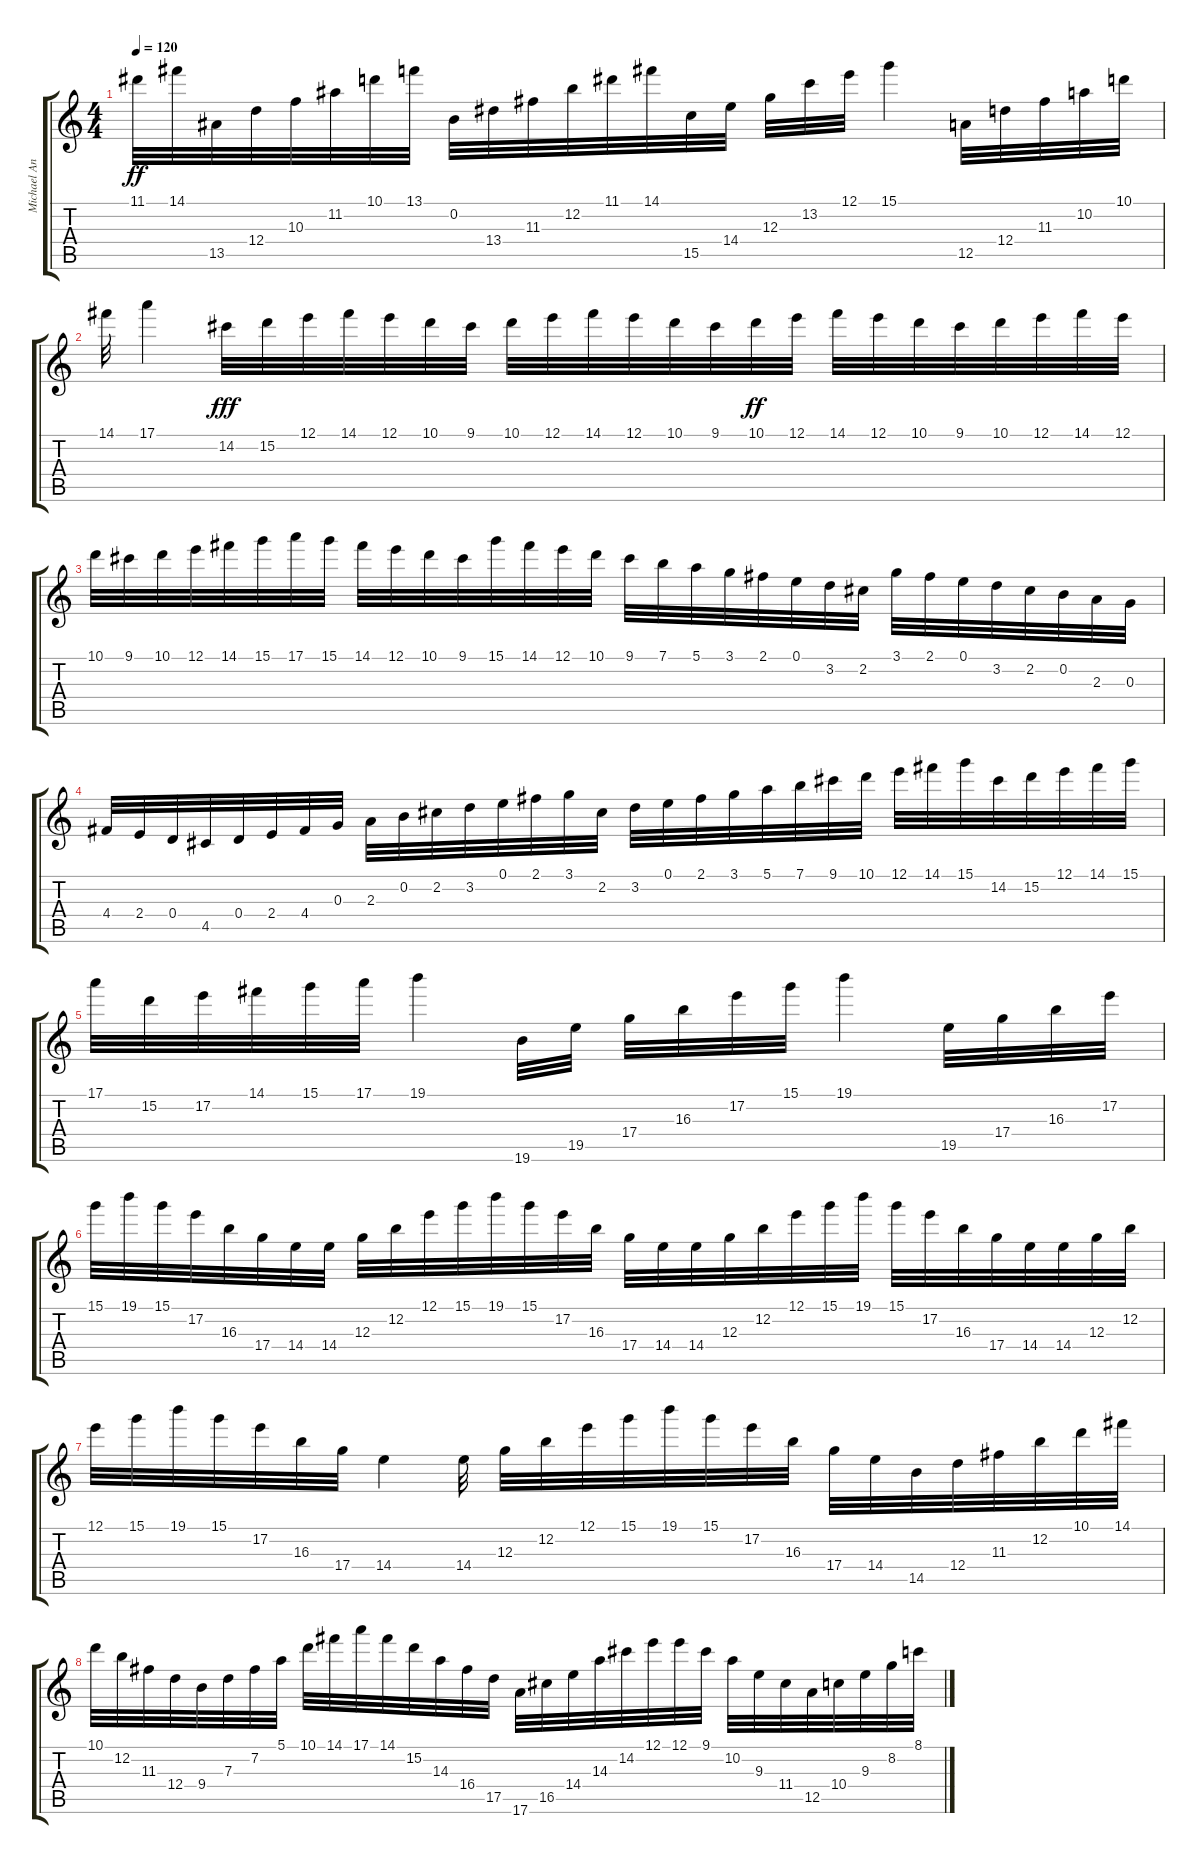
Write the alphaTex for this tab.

\track ("Michael Angelo Batio" "Michael An") {instrument distortionguitar}
\staff {score tabs}
\tuning (E4 B3 G3 D3 A2 E2) {hide}
\ts (4 4)
\tempo 120
\clef g2
\ks c
11.1.32{dy ff} 14.1.32 13.5.32 12.4.32 10.3.32 11.2.32 10.1.32 13.1.32 0.2.32 13.4.32 11.3.32 12.2.32 11.1.32 14.1.32 15.5.32 14.4.32 12.3.32 13.2.32 12.1.32 15.1.4 12.5.32 12.4.32 11.3.32 10.2.32 10.1.32 |
14.1.32 17.1.4 14.2.32{dy fff} 15.2.32 12.1.32 14.1.32 12.1.32 10.1.32 9.1.32 10.1.32 12.1.32 14.1.32 12.1.32 10.1.32 9.1.32 10.1.32{dy ff} 12.1.32 14.1.32 12.1.32 10.1.32 9.1.32 10.1.32 12.1.32 14.1.32 12.1.32 |
10.1.32 9.1.32 10.1.32 12.1.32 14.1.32 15.1.32 17.1.32 15.1.32 14.1.32 12.1.32 10.1.32 9.1.32 15.1.32 14.1.32 12.1.32 10.1.32 9.1.32 7.1.32 5.1.32 3.1.32 2.1.32 0.1.32 3.2.32 2.2.32 3.1.32 2.1.32 0.1.32 3.2.32 2.2.32 0.2.32 2.3.32 0.3.32 |
4.4.32 2.4.32 0.4.32 4.5.32 0.4.32 2.4.32 4.4.32 0.3.32 2.3.32 0.2.32 2.2.32 3.2.32 0.1.32 2.1.32 3.1.32 2.2.32 3.2.32 0.1.32 2.1.32 3.1.32 5.1.32 7.1.32 9.1.32 10.1.32 12.1.32 14.1.32 15.1.32 14.2.32 15.2.32 12.1.32 14.1.32 15.1.32 |
17.1.32 15.2.32 17.2.32 14.1.32 15.1.32 17.1.32 19.1.4 19.6.32 19.5.32 17.4.32 16.3.32 17.2.32 15.1.32 19.1.4 19.5.32 17.4.32 16.3.32 17.2.32 |
15.1.32 19.1.32 15.1.32 17.2.32 16.3.32 17.4.32 14.4.32 14.4.32 12.3.32 12.2.32 12.1.32 15.1.32 19.1.32 15.1.32 17.2.32 16.3.32 17.4.32 14.4.32 14.4.32 12.3.32 12.2.32 12.1.32 15.1.32 19.1.32 15.1.32 17.2.32 16.3.32 17.4.32 14.4.32 14.4.32 12.3.32 12.2.32 |
12.1.32 15.1.32 19.1.32 15.1.32 17.2.32 16.3.32 17.4.32 14.4.4 14.4.32 12.3.32 12.2.32 12.1.32 15.1.32 19.1.32 15.1.32 17.2.32 16.3.32 17.4.32 14.4.32 14.5.32 12.4.32 11.3.32 12.2.32 10.1.32 14.1.32 |
10.1.32 12.2.32 11.3.32 12.4.32 9.4.32 7.3.32 7.2.32 5.1.32 10.1.32 14.1.32 17.1.32 14.1.32 15.2.32 14.3.32 16.4.32 17.5.32 17.6.32 16.5.32 14.4.32 14.3.32 14.2.32 12.1.32 12.1.32 9.1.32 10.2.32 9.3.32 11.4.32 12.5.32 10.4.32 9.3.32 8.2.32 8.1.32
